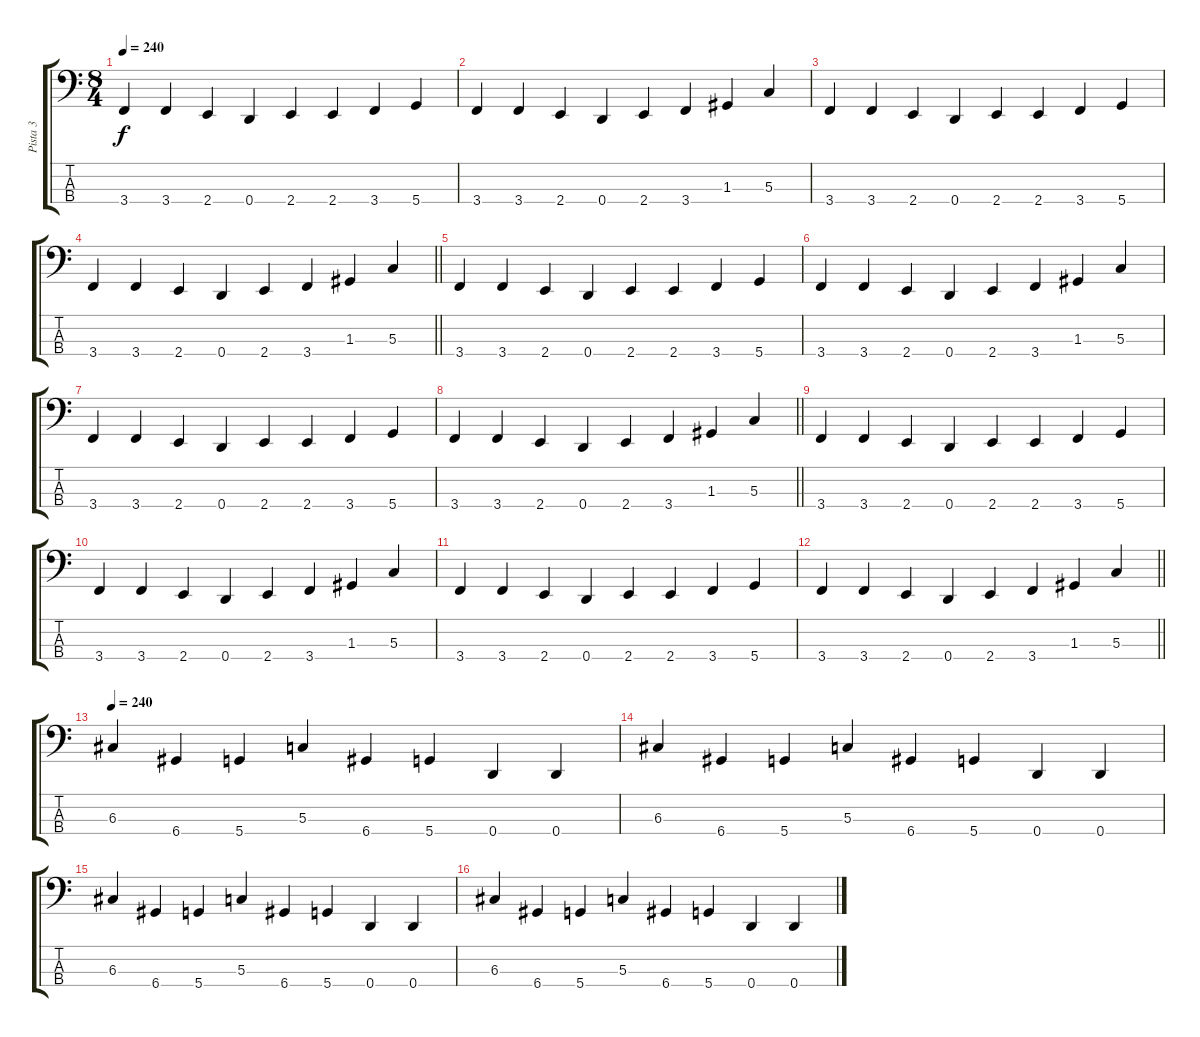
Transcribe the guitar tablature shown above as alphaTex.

\track ("Pista 3" "Pista 3") {instrument electricbassfinger}
\staff {score tabs}
\tuning (F2 C2 G1 D1) {hide}
\ts (8 4)
\tempo 240
\clef f4
\ks c
3.4.4{dy f} 3.4.4 2.4.4 0.4.4 2.4.4 2.4.4 3.4.4 5.4.4 |
3.4.4 3.4.4 2.4.4 0.4.4 2.4.4 3.4.4 1.3.4 5.3.4 |
3.4.4 3.4.4 2.4.4 0.4.4 2.4.4 2.4.4 3.4.4 5.4.4 |
\barLineRight lightlight
3.4.4 3.4.4 2.4.4 0.4.4 2.4.4 3.4.4 1.3.4 5.3.4 |
3.4.4 3.4.4 2.4.4 0.4.4 2.4.4 2.4.4 3.4.4 5.4.4 |
3.4.4 3.4.4 2.4.4 0.4.4 2.4.4 3.4.4 1.3.4 5.3.4 |
3.4.4 3.4.4 2.4.4 0.4.4 2.4.4 2.4.4 3.4.4 5.4.4 |
\barLineRight lightlight
3.4.4 3.4.4 2.4.4 0.4.4 2.4.4 3.4.4 1.3.4 5.3.4 |
3.4.4 3.4.4 2.4.4 0.4.4 2.4.4 2.4.4 3.4.4 5.4.4 |
3.4.4 3.4.4 2.4.4 0.4.4 2.4.4 3.4.4 1.3.4 5.3.4 |
3.4.4 3.4.4 2.4.4 0.4.4 2.4.4 2.4.4 3.4.4 5.4.4 |
\barLineRight lightlight
3.4.4 3.4.4 2.4.4 0.4.4 2.4.4 3.4.4 1.3.4 5.3.4 |
\tempo 240
6.3.4 6.4.4 5.4.4 5.3.4 6.4.4 5.4.4 0.4.4 0.4.4 |
6.3.4 6.4.4 5.4.4 5.3.4 6.4.4 5.4.4 0.4.4 0.4.4 |
6.3.4 6.4.4 5.4.4 5.3.4 6.4.4 5.4.4 0.4.4 0.4.4 |
6.3.4 6.4.4 5.4.4 5.3.4 6.4.4 5.4.4 0.4.4 0.4.4
